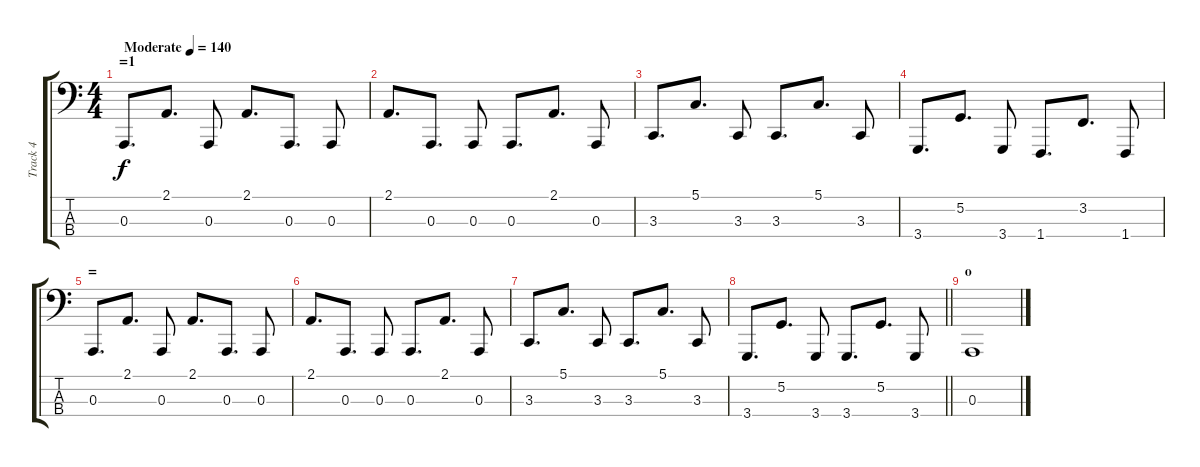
\track ("Track 4" "Track 4") {instrument brightacousticpiano}
\staff {score tabs}
\tuning (G2 D2 A1 E1) {hide}
\ts (4 4)
\section ("" "=1")
\tempo (140 "Moderate")
\clef f4
\ks c
0.3.8{d dy f instrument brightacousticpiano} 2.1.8{d} 0.3.8 2.1.8{d} 0.3.8{d} 0.3.8 |
2.1.8{d} 0.3.8{d} 0.3.8 0.3.8{d} 2.1.8{d} 0.3.8 |
3.3.8{d} 5.1.8{d} 3.3.8 3.3.8{d} 5.1.8{d} 3.3.8 |
3.4.8{d} 5.2.8{d} 3.4.8 1.4.8{d} 3.2.8{d} 1.4.8 |
\section ("" "=")
0.3.8{d} 2.1.8{d} 0.3.8 2.1.8{d} 0.3.8{d} 0.3.8 |
2.1.8{d} 0.3.8{d} 0.3.8 0.3.8{d} 2.1.8{d} 0.3.8 |
3.3.8{d} 5.1.8{d} 3.3.8 3.3.8{d} 5.1.8{d} 3.3.8 |
\barLineRight lightlight
3.4.8{d} 5.2.8{d} 3.4.8 3.4.8{d} 5.2.8{d} 3.4.8 |
\section ("" "o")
0.3.1
